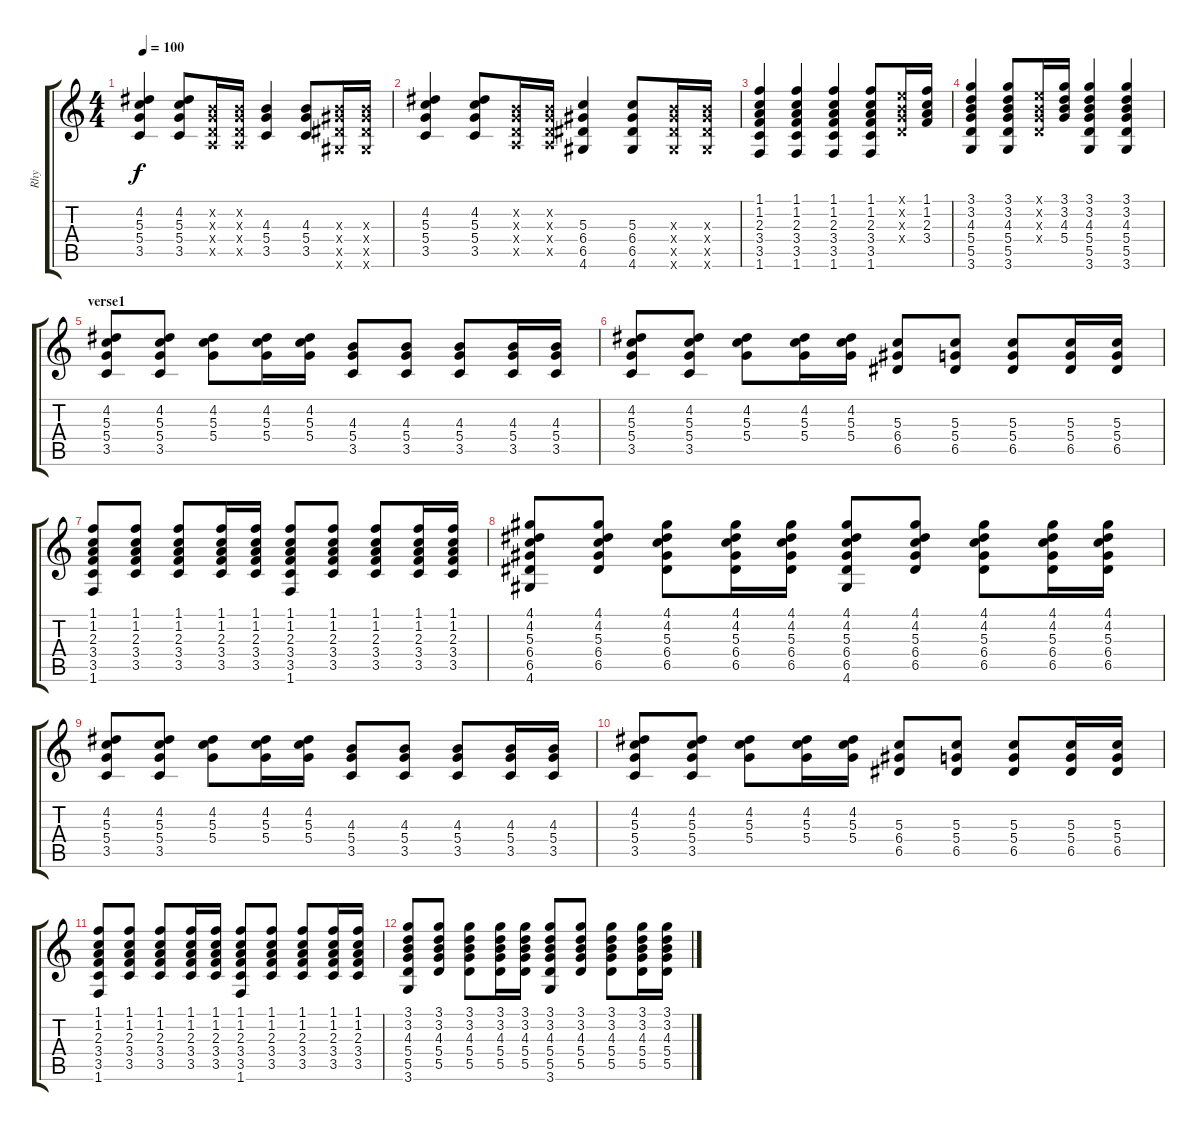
\track ("Rhy" "Rhy") {instrument acousticguitarsteel}
\staff {score tabs}
\tuning (E4 B3 G3 D3 A2 E2) {hide}
\ts (4 4)
\tempo 100
\clef g2
\ks c
(4.2 5.3 5.4 3.5).4{dy f instrument acousticguitarsteel} (4.2 5.3 5.4 3.5).8 (0.2{x} 0.3{x} 0.4{x} 0.5{x}).16 (0.2{x} 0.3{x} 0.4{x} 0.5{x}).16 (4.3 5.4 3.5).4 (4.3 5.4 3.5).8 (4.3{x} 6.4{x} 6.5{x} 4.6{x}).16 (4.3{x} 6.4{x} 6.5{x} 4.6{x}).16 |
(4.2 5.3 5.4 3.5).4 (4.2 5.3 5.4 3.5).8 (0.2{x} 0.3{x} 0.4{x} 0.5{x}).16 (0.2{x} 0.3{x} 0.4{x} 0.5{x}).16 (5.3 6.4 6.5 4.6).4 (5.3 6.4 6.5 4.6).8 (4.3{x} 6.4{x} 6.5{x} 4.6{x}).16 (4.3{x} 6.4{x} 6.5{x} 4.6{x}).16 |
(1.1 1.2 2.3 3.4 3.5 1.6).4 (1.1 1.2 2.3 3.4 3.5 1.6).4 (1.1 1.2 2.3 3.4 3.5 1.6).4 (1.1 1.2 2.3 3.4 3.5 1.6).8 (0.1{x} 0.2{x} 0.3{x} 0.4{x}).16 (1.1 1.2 2.3 3.4).16 |
(3.1 3.2 4.3 5.4 5.5 3.6).4 (3.1 3.2 4.3 5.4 5.5 3.6).8 (0.1{x} 0.2{x} 0.3{x} 0.4{x}).16 (3.1 3.2 4.3 5.4).16 (3.1 3.2 4.3 5.4 5.5 3.6).4 (3.1 3.2 4.3 5.4 5.5 3.6).4 |
\section ("" "verse1")
(4.2 5.3 5.4 3.5).8{volume 11 instrument electricguitarclean} (4.2 5.3 5.4 3.5).8 (4.2 5.3 5.4).8 (4.2 5.3 5.4).16 (4.2 5.3 5.4).16 (4.3 5.4 3.5).8 (4.3 5.4 3.5).8 (4.3 5.4 3.5).8 (4.3 5.4 3.5).16 (4.3 5.4 3.5).16 |
(4.2 5.3 5.4 3.5).8 (4.2 5.3 5.4 3.5).8 (4.2 5.3 5.4).8 (4.2 5.3 5.4).16 (4.2 5.3 5.4).16 (5.3 6.4 6.5).8 (5.3 5.4 6.5).8 (5.3 5.4 6.5).8 (5.3 5.4 6.5).16 (5.3 5.4 6.5).16 |
(1.1 1.2 2.3 3.4 3.5 1.6).8 (1.1 1.2 2.3 3.4 3.5).8 (1.1 1.2 2.3 3.4 3.5).8 (1.1 1.2 2.3 3.4 3.5).16 (1.1 1.2 2.3 3.4 3.5).16 (1.1 1.2 2.3 3.4 3.5 1.6).8 (1.1 1.2 2.3 3.4 3.5).8 (1.1 1.2 2.3 3.4 3.5).8 (1.1 1.2 2.3 3.4 3.5).16 (1.1 1.2 2.3 3.4 3.5).16 |
(4.1 4.2 5.3 6.4 6.5 4.6).8 (4.1 4.2 5.3 6.4 6.5).8 (4.1 4.2 5.3 6.4 6.5).8 (4.1 4.2 5.3 6.4 6.5).16 (4.1 4.2 5.3 6.4 6.5).16 (4.1 4.2 5.3 6.4 6.5 4.6).8 (4.1 4.2 5.3 6.4 6.5).8 (4.1 4.2 5.3 6.4 6.5).8 (4.1 4.2 5.3 6.4 6.5).16 (4.1 4.2 5.3 6.4 6.5).16 |
(4.2 5.3 5.4 3.5).8 (4.2 5.3 5.4 3.5).8 (4.2 5.3 5.4).8 (4.2 5.3 5.4).16 (4.2 5.3 5.4).16 (4.3 5.4 3.5).8 (4.3 5.4 3.5).8 (4.3 5.4 3.5).8 (4.3 5.4 3.5).16 (4.3 5.4 3.5).16 |
(4.2 5.3 5.4 3.5).8 (4.2 5.3 5.4 3.5).8 (4.2 5.3 5.4).8 (4.2 5.3 5.4).16 (4.2 5.3 5.4).16 (5.3 6.4 6.5).8 (5.3 5.4 6.5).8 (5.3 5.4 6.5).8 (5.3 5.4 6.5).16 (5.3 5.4 6.5).16 |
(1.1 1.2 2.3 3.4 3.5 1.6).8 (1.1 1.2 2.3 3.4 3.5).8 (1.1 1.2 2.3 3.4 3.5).8 (1.1 1.2 2.3 3.4 3.5).16 (1.1 1.2 2.3 3.4 3.5).16 (1.1 1.2 2.3 3.4 3.5 1.6).8 (1.1 1.2 2.3 3.4 3.5).8 (1.1 1.2 2.3 3.4 3.5).8 (1.1 1.2 2.3 3.4 3.5).16 (1.1 1.2 2.3 3.4 3.5).16 |
(3.1 3.2 4.3 5.4 5.5 3.6).8 (3.1 3.2 4.3 5.4 5.5).8 (3.1 3.2 4.3 5.4 5.5).8 (3.1 3.2 4.3 5.4 5.5).16 (3.1 3.2 4.3 5.4 5.5).16 (3.1 3.2 4.3 5.4 5.5 3.6).8 (3.1 3.2 4.3 5.4 5.5).8 (3.1 3.2 4.3 5.4 5.5).8 (3.1 3.2 4.3 5.4 5.5).16 (3.1 3.2 4.3 5.4 5.5).16
